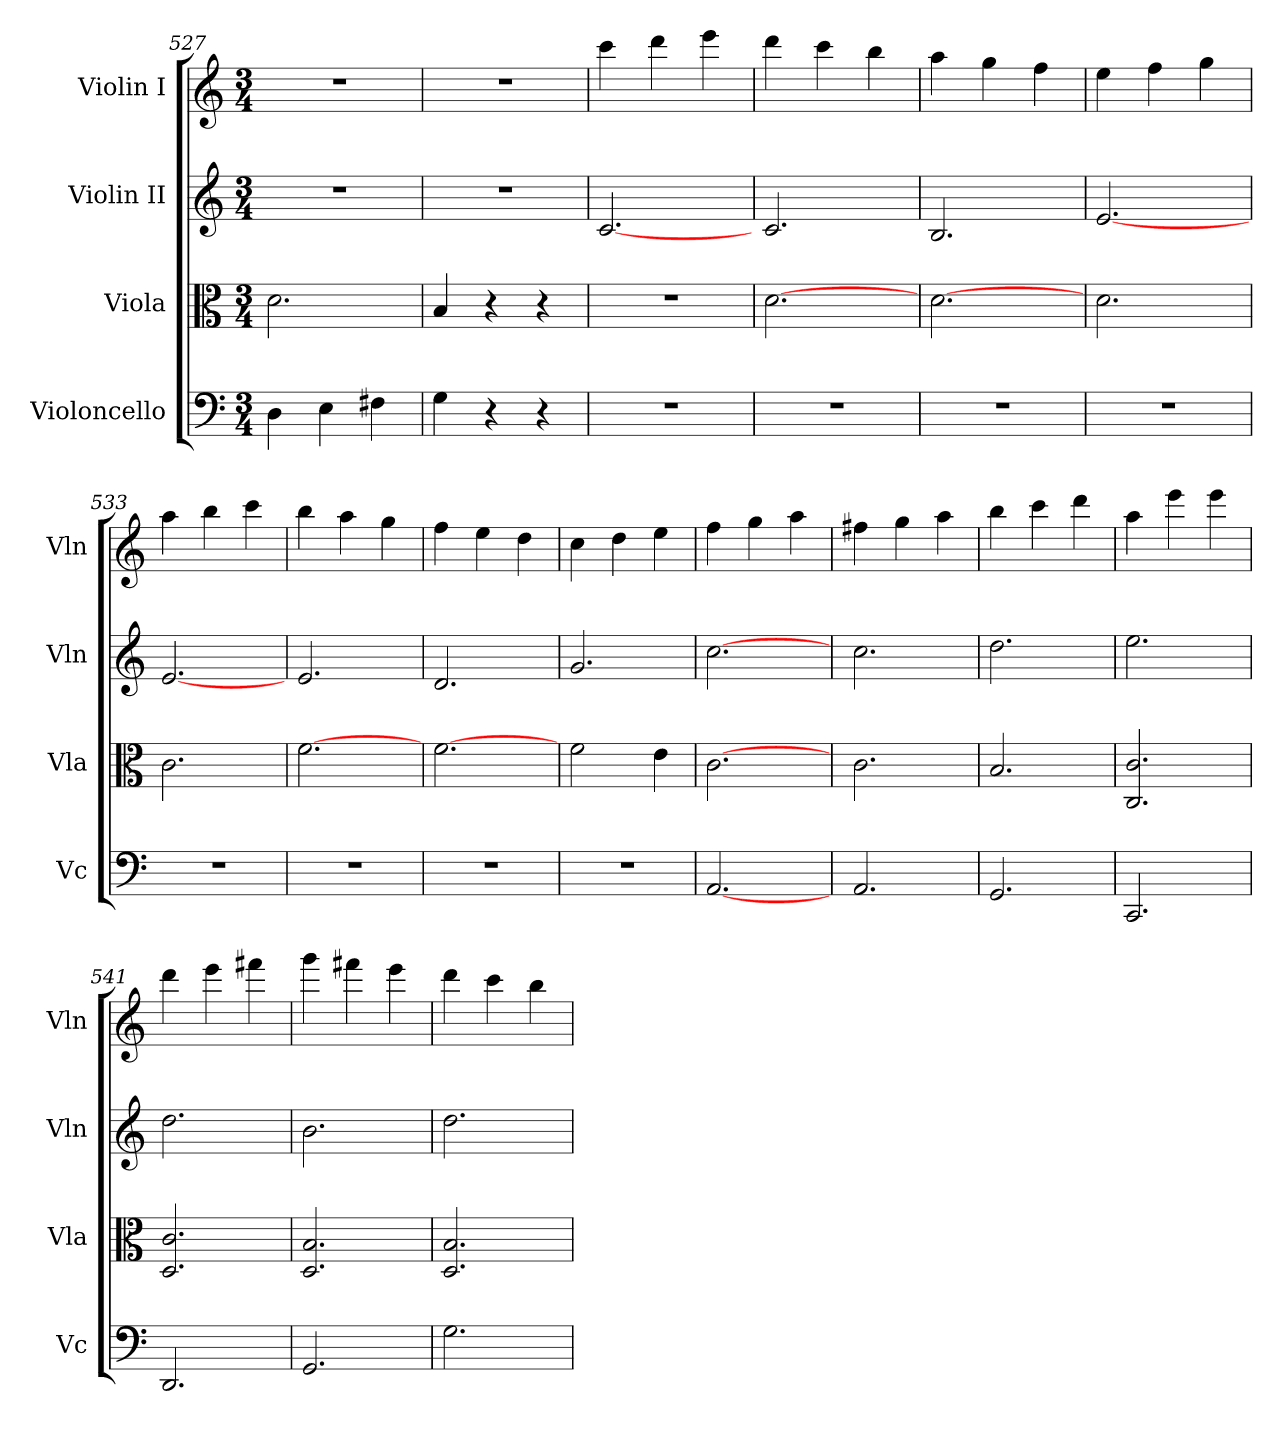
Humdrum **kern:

**kern	**kern	**kern	**kern
*part4	*part3	*part2	*part1
*staff4	*staff3	*staff2	*staff1
*I"Violoncello	*I"Viola	*I"Violin II	*I"Violin I
*I'Vc	*I'Vla	*I'Vln	*I'Vln
*clefF4	*clefC3	*clefG2	*clefG2
*k[]	*k[]	*k[]	*k[]
*C:	*C:	*C:	*C:
*M3/4	*M3/4	*M3/4	*M3/4
=527	=527	=527	=527
4D	2.d	2.r	2.r
4E	.	.	.
4F#X	.	.	.
=528	=528	=528	=528
4G	4B	2.r	2.r
4r	4r	.	.
4r	4r	.	.
=529	=529	=529	=529
2.r	2.r	[2.c	4ccc
.	.	.	4ddd
.	.	.	4eee
=530	=530	=530	=530
2.r	[2.d	2.c	4ddd
.	.	.	4ccc
.	.	.	4bb
=531	=531	=531	=531
2.r	[2.d	2.B	4aa
.	.	.	4gg
.	.	.	4ff
=532	=532	=532	=532
2.r	2.d	[2.e	4ee
.	.	.	4ff
.	.	.	4gg
=533	=533	=533	=533
2.r	2.c	[2.e	4aa
.	.	.	4bb
.	.	.	4ccc
=534	=534	=534	=534
2.r	[2.f	2.e	4bb
.	.	.	4aa
.	.	.	4gg
=535	=535	=535	=535
2.r	[2.f	2.d	4ff
.	.	.	4ee
.	.	.	4dd
=536	=536	=536	=536
2.r	2f	2.g	4cc
.	.	.	4dd
.	4e	.	4ee
=537	=537	=537	=537
[2.AA	[2.c	[2.cc	4ff
.	.	.	4gg
.	.	.	4aa
=538	=538	=538	=538
2.AA	2.c	2.cc	4ff#X
.	.	.	4gg
.	.	.	4aa
=539	=539	=539	=539
2.GG	2.B	2.dd	4bb
.	.	.	4ccc
.	.	.	4ddd
=540	=540	=540	=540
2.CC	2.C 2.c	2.ee	4aa
.	.	.	4eee
.	.	.	4eee
=541	=541	=541	=541
2.DD	2.D 2.c	2.dd	4ddd
.	.	.	4eee
.	.	.	4fff#X
=542	=542	=542	=542
2.GG	2.D 2.B	2.b	4ggg
.	.	.	4fff#X
.	.	.	4eee
=543	=543	=543	=543
2.G	2.D 2.B	2.dd	4ddd
.	.	.	4ccc
.	.	.	4bb
=	=	=	=
*-	*-	*-	*-
